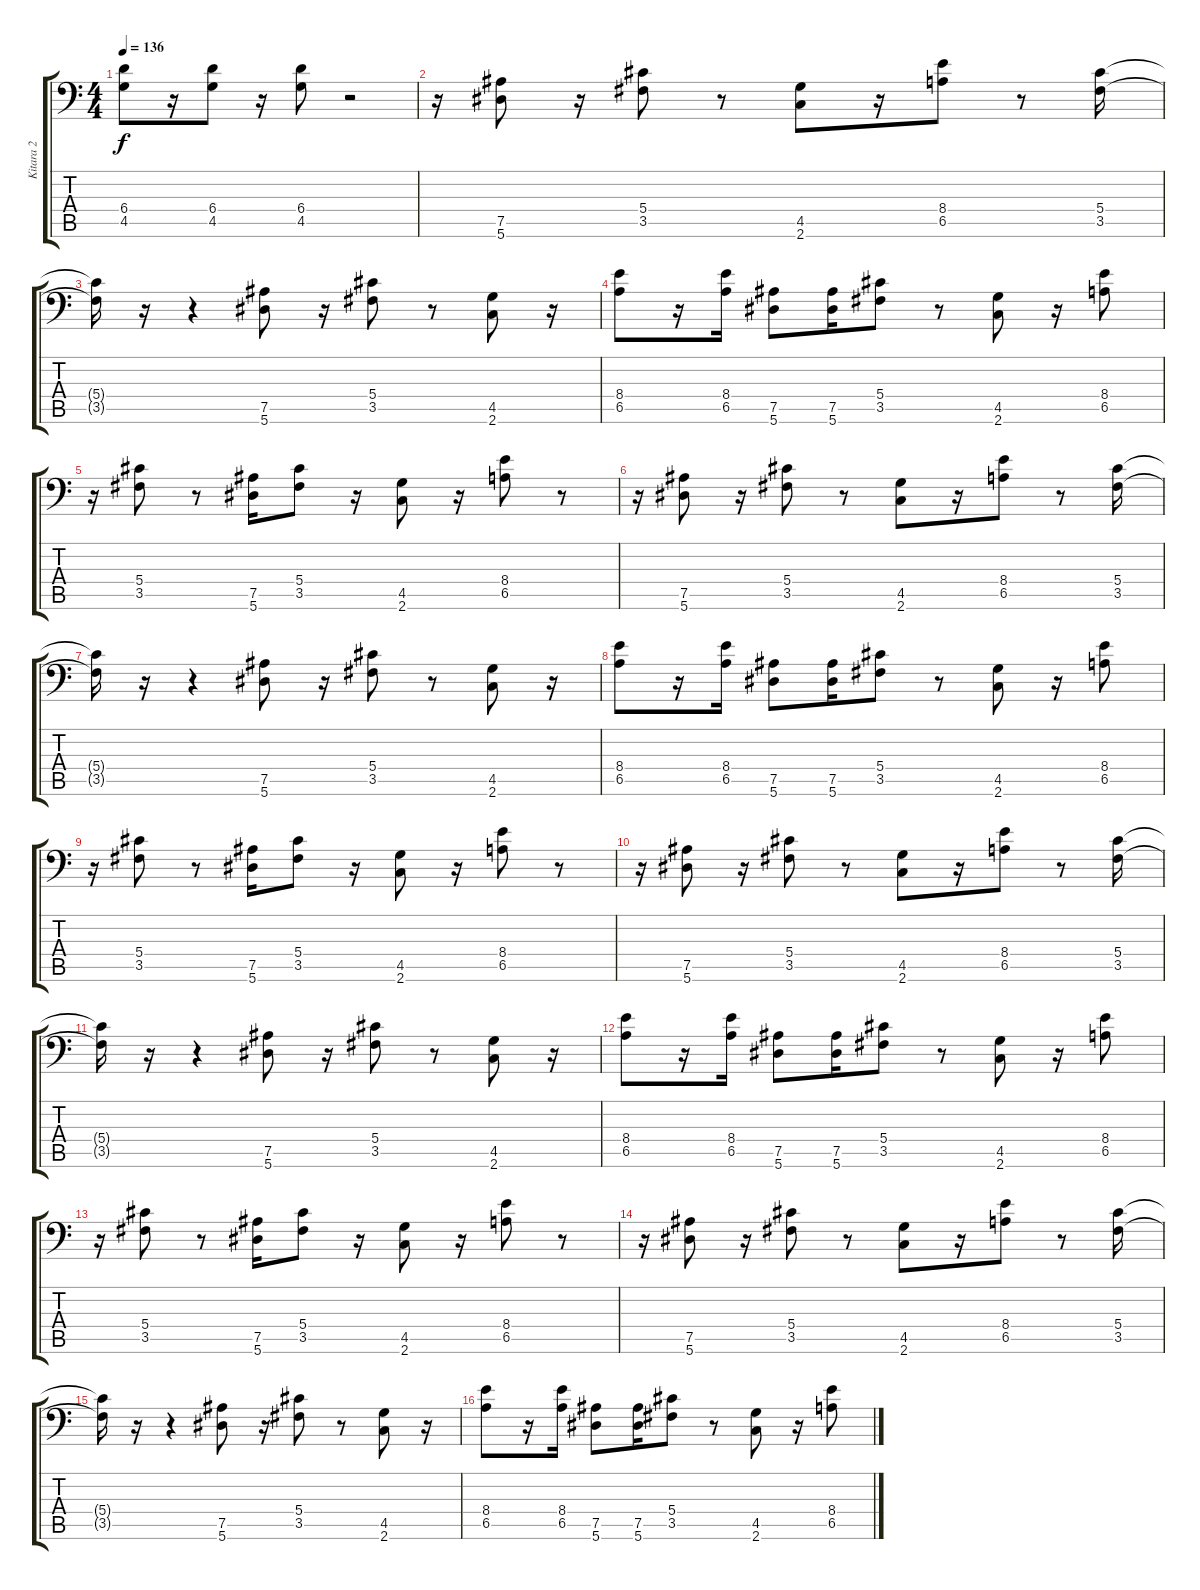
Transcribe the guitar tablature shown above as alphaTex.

\track ("Kitara 2" "Kitara 2") {instrument distortionguitar}
\staff {score tabs}
\tuning (Bb3 F3 Db3 Ab2 Eb2 Bb1) {hide}
\ts (4 4)
\tempo 136
\clef f4
\ks c
(6.4 4.5).8{dy f} r.16 (6.4 4.5).8 r.16 (6.4 4.5).8 r.2 |
r.16 (7.5 5.6).8 r.16 (5.4 3.5).8 r.8 (4.5 2.6).8 r.16 (8.4 6.5).8 r.8 (5.4 3.5).16 |
(5.4{t} 3.5{t}).16 r.16 r.4 (7.5 5.6).8 r.16 (5.4 3.5).8 r.8 (4.5 2.6).8 r.16 |
(8.4 6.5).8 r.16 (8.4 6.5).16 (7.5 5.6).8 (7.5 5.6).16 (5.4 3.5).8 r.8 (4.5 2.6).8 r.16 (8.4 6.5).8 |
r.16 (5.4 3.5).8 r.8 (7.5 5.6).16 (5.4 3.5).8 r.16 (4.5 2.6).8 r.16 (8.4 6.5).8 r.8 |
r.16 (7.5 5.6).8 r.16 (5.4 3.5).8 r.8 (4.5 2.6).8 r.16 (8.4 6.5).8 r.8 (5.4 3.5).16 |
(5.4{t} 3.5{t}).16 r.16 r.4 (7.5 5.6).8 r.16 (5.4 3.5).8 r.8 (4.5 2.6).8 r.16 |
(8.4 6.5).8 r.16 (8.4 6.5).16 (7.5 5.6).8 (7.5 5.6).16 (5.4 3.5).8 r.8 (4.5 2.6).8 r.16 (8.4 6.5).8 |
r.16 (5.4 3.5).8 r.8 (7.5 5.6).16 (5.4 3.5).8 r.16 (4.5 2.6).8 r.16 (8.4 6.5).8 r.8 |
r.16 (7.5 5.6).8 r.16 (5.4 3.5).8 r.8 (4.5 2.6).8 r.16 (8.4 6.5).8 r.8 (5.4 3.5).16 |
(5.4{t} 3.5{t}).16 r.16 r.4 (7.5 5.6).8 r.16 (5.4 3.5).8 r.8 (4.5 2.6).8 r.16 |
(8.4 6.5).8 r.16 (8.4 6.5).16 (7.5 5.6).8 (7.5 5.6).16 (5.4 3.5).8 r.8 (4.5 2.6).8 r.16 (8.4 6.5).8 |
r.16 (5.4 3.5).8 r.8 (7.5 5.6).16 (5.4 3.5).8 r.16 (4.5 2.6).8 r.16 (8.4 6.5).8 r.8 |
r.16 (7.5 5.6).8 r.16 (5.4 3.5).8 r.8 (4.5 2.6).8 r.16 (8.4 6.5).8 r.8 (5.4 3.5).16 |
(5.4{t} 3.5{t}).16 r.16 r.4 (7.5 5.6).8 r.16 (5.4 3.5).8 r.8 (4.5 2.6).8 r.16 |
(8.4 6.5).8 r.16 (8.4 6.5).16 (7.5 5.6).8 (7.5 5.6).16 (5.4 3.5).8 r.8 (4.5 2.6).8 r.16 (8.4 6.5).8
